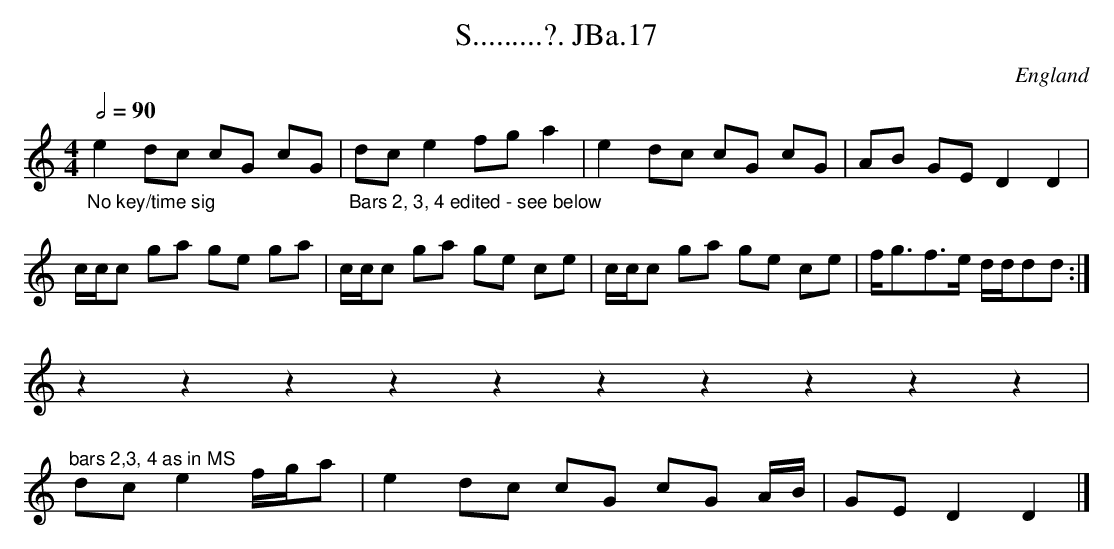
X:1
T:S.........?. JBa.17
L:1/4
M:4/4
O:England
Q:1/2=90
K:C major
"_No key/time sig"e d/c/ c/G/ c/G/ |\
"_Bars 2, 3, 4 edited - see below"d/c/ e f/g/a |\
e d/c/ c/G/  c/G/ | A/B/ G/E/ D D |!
c/4c/4c/ g/a/ g/e/ g/a/ |\
c/4c/4c/ g/a/ g/e/  c/e/ | c/4c/4c/ g/a/ g/e/  c/e/ |\
f/4g3/4f3/4e/4 d/4d/4d/d/ :|!
zzzzzzzzzz|!
"^bars 2,3, 4 as in MS"d/c/ e f/4g/4a/ | e d/c/ c/G/  c/G/ A/4B/4|\
G/E/ D D |]
